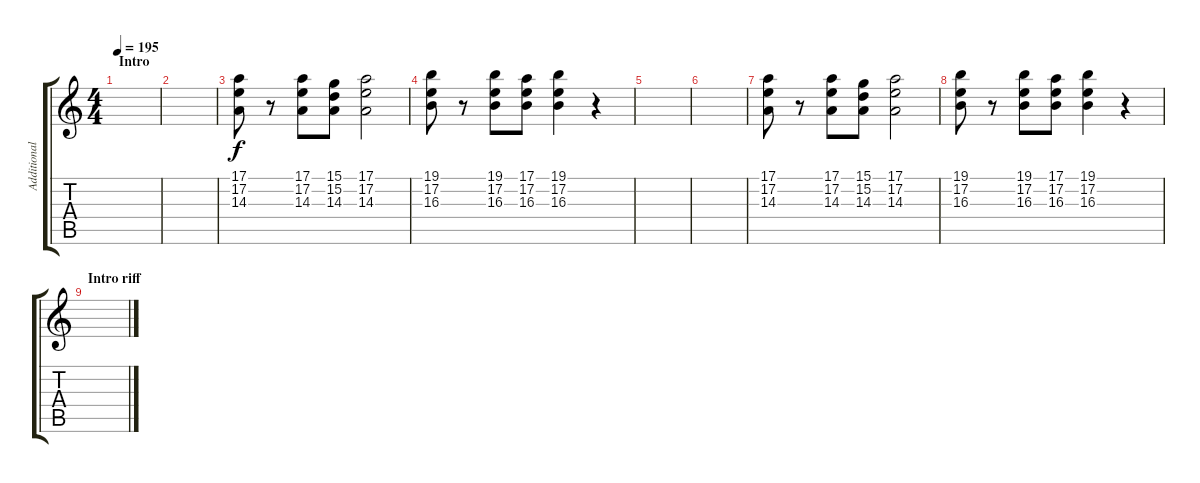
\track ("Additional Synth" "Additional") {instrument synthstrings1}
\staff {score tabs}
\tuning (E4 B3 G3 D3 A2 E2) {hide}
\ts (4 4)
\section ("" "Intro")
\tempo 195
\clef g2
\ks c
|
|
(17.1 17.2 14.3).8{instrument synthbrass1} r.8 (17.1 17.2 14.3).8 (15.1 15.2 14.3).8 (17.1 17.2 14.3).2 |
(19.1 17.2 16.3).8 r.8 (19.1 17.2 16.3).8 (17.1 17.2 16.3).8 (19.1 17.2 16.3).4 r.4 |
|
|
(17.1 17.2 14.3).8 r.8 (17.1 17.2 14.3).8 (15.1 15.2 14.3).8 (17.1 17.2 14.3).2 |
(19.1 17.2 16.3).8 r.8 (19.1 17.2 16.3).8 (17.1 17.2 16.3).8 (19.1 17.2 16.3).4 r.4 |
\section ("" "Intro riff")
